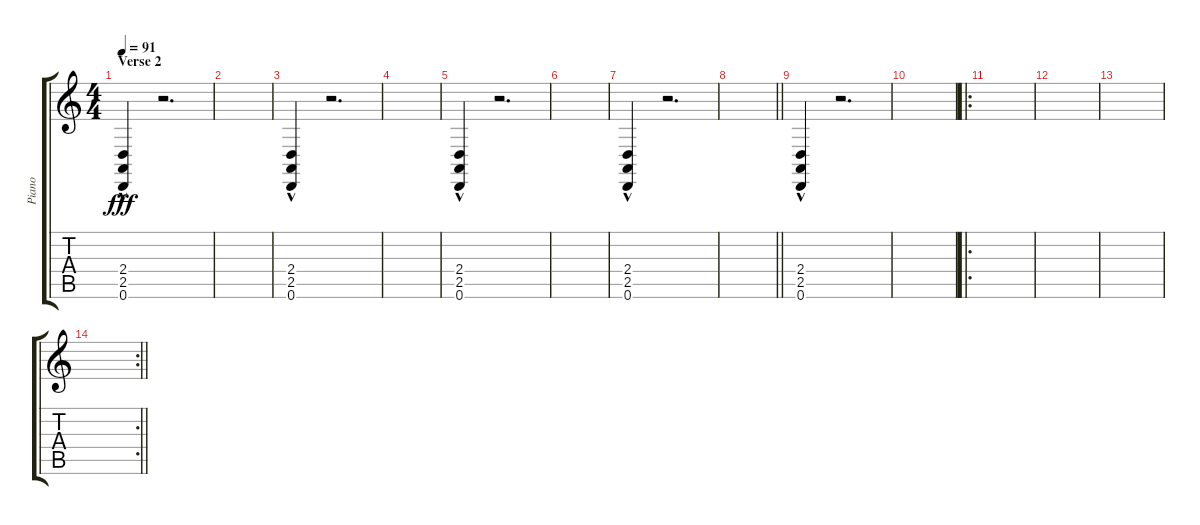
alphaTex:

\track ("Piano" "Piano") {instrument acousticgrandpiano}
\staff {score tabs}
\tuning (D4 A3 F3 C3 G2 D2) {hide}
\ts (4 4)
\section ("" "Verse 2")
\tempo 91
\clef g2
\ks c
(2.4{hac} 2.5{hac} 0.6{hac}).4{dy fff volume 16} r.2{d} |
|
(2.4{hac} 2.5{hac} 0.6{hac}).4 r.2{d} |
|
(2.4{hac} 2.5{hac} 0.6{hac}).4 r.2{d} |
|
(2.4{hac} 2.5{hac} 0.6{hac}).4 r.2{d} |
\barLineRight lightlight
|
(2.4{hac} 2.5{hac} 0.6{hac}).4{volume 16} r.2{d} |
|
\ro
|
|
|
\rc 2
\barLineRight lightlight
